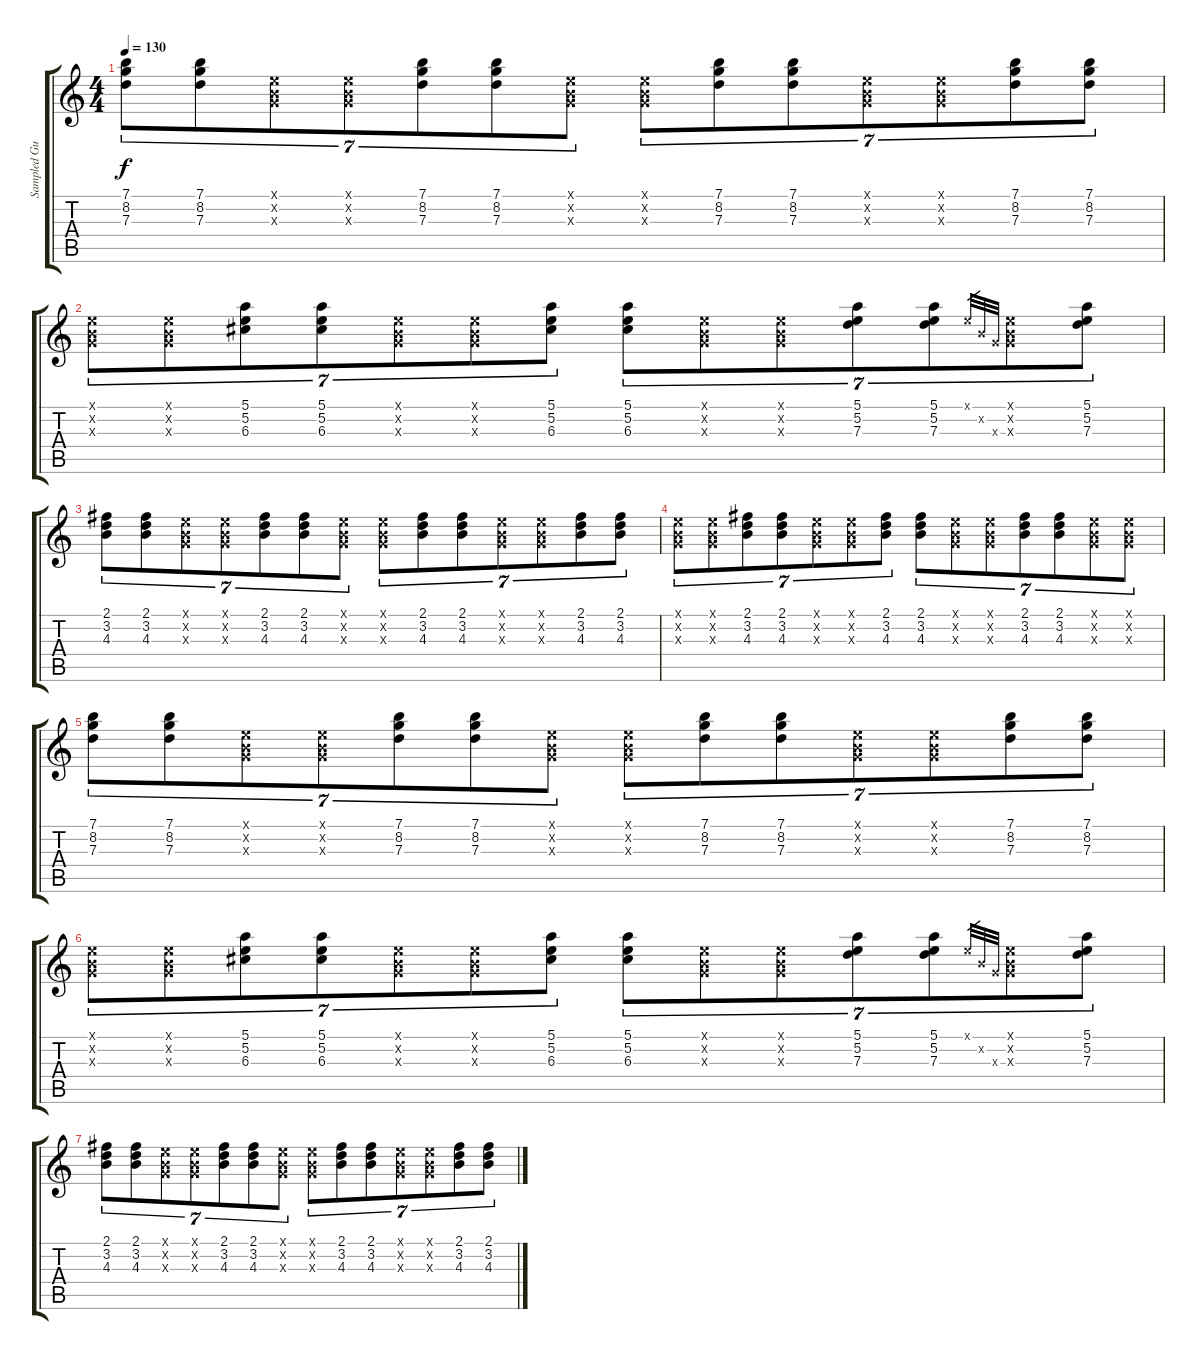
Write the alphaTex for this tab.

\track ("Sampled Guitar" "Sampled Gu") {instrument acousticguitarnylon}
\staff {score tabs}
\tuning (E4 B3 G3 D3 A2 E2) {hide}
\ts (4 4)
\tempo 130
\clef g2
\ks c
(7.1 8.2 7.3).8{tu (7 4) dy f} (7.1 8.2 7.3).8{tu (7 4)} (0.1{x} 0.2{x} 0.3{x}).8{tu (7 4)} (0.1{x} 0.2{x} 0.3{x}).8{tu (7 4)} (7.1 8.2 7.3).8{tu (7 4)} (7.1 8.2 7.3).8{tu (7 4)} (0.1{x} 0.2{x} 0.3{x}).8{tu (7 4)} (0.1{x} 0.2{x} 0.3{x}).8{tu (7 4)} (7.1 8.2 7.3).8{tu (7 4)} (7.1 8.2 7.3).8{tu (7 4)} (0.1{x} 0.2{x} 0.3{x}).8{tu (7 4)} (0.1{x} 0.2{x} 0.3{x}).8{tu (7 4)} (7.1 8.2 7.3).8{tu (7 4)} (7.1 8.2 7.3).8{tu (7 4)} |
(0.1{x} 0.2{x} 0.3{x}).8{tu (7 4)} (0.1{x} 0.2{x} 0.3{x}).8{tu (7 4)} (5.1 5.2 6.3).8{tu (7 4)} (5.1 5.2 6.3).8{tu (7 4)} (0.1{x} 0.2{x} 0.3{x}).8{tu (7 4)} (0.1{x} 0.2{x} 0.3{x}).8{tu (7 4)} (5.1 5.2 6.3).8{tu (7 4)} (5.1 5.2 6.3).8{tu (7 4)} (0.1{x} 0.2{x} 0.3{x}).8{tu (7 4)} (0.1{x} 0.2{x} 0.3{x}).8{tu (7 4)} (5.1 5.2 7.3).8{tu (7 4)} (5.1 5.2 7.3).8{tu (7 4)} 0.1{x}.32{gr} 0.2{x}.32{gr} 0.3{x}.32{gr} (0.1{x} 0.2{x} 0.3{x}).8{tu (7 4)} (5.1 5.2 7.3).8{tu (7 4)} |
(2.1 3.2 4.3).8{tu (7 4)} (2.1 3.2 4.3).8{tu (7 4)} (0.1{x} 0.2{x} 0.3{x}).8{tu (7 4)} (0.1{x} 0.2{x} 0.3{x}).8{tu (7 4)} (2.1 3.2 4.3).8{tu (7 4)} (2.1 3.2 4.3).8{tu (7 4)} (0.1{x} 0.2{x} 0.3{x}).8{tu (7 4)} (0.1{x} 0.2{x} 0.3{x}).8{tu (7 4)} (2.1 3.2 4.3).8{tu (7 4)} (2.1 3.2 4.3).8{tu (7 4)} (0.1{x} 0.2{x} 0.3{x}).8{tu (7 4)} (0.1{x} 0.2{x} 0.3{x}).8{tu (7 4)} (2.1 3.2 4.3).8{tu (7 4)} (2.1 3.2 4.3).8{tu (7 4)} |
(0.1{x} 0.2{x} 0.3{x}).8{tu (7 4)} (0.1{x} 0.2{x} 0.3{x}).8{tu (7 4)} (2.1 3.2 4.3).8{tu (7 4)} (2.1 3.2 4.3).8{tu (7 4)} (0.1{x} 0.2{x} 0.3{x}).8{tu (7 4)} (0.1{x} 0.2{x} 0.3{x}).8{tu (7 4)} (2.1 3.2 4.3).8{tu (7 4)} (2.1 3.2 4.3).8{tu (7 4)} (0.1{x} 0.2{x} 0.3{x}).8{tu (7 4)} (0.1{x} 0.2{x} 0.3{x}).8{tu (7 4)} (2.1 3.2 4.3).8{tu (7 4)} (2.1 3.2 4.3).8{tu (7 4)} (0.1{x} 0.2{x} 0.3{x}).8{tu (7 4)} (0.1{x} 0.2{x} 0.3{x}).8{tu (7 4)} |
(7.1 8.2 7.3).8{tu (7 4)} (7.1 8.2 7.3).8{tu (7 4)} (0.1{x} 0.2{x} 0.3{x}).8{tu (7 4)} (0.1{x} 0.2{x} 0.3{x}).8{tu (7 4)} (7.1 8.2 7.3).8{tu (7 4)} (7.1 8.2 7.3).8{tu (7 4)} (0.1{x} 0.2{x} 0.3{x}).8{tu (7 4)} (0.1{x} 0.2{x} 0.3{x}).8{tu (7 4)} (7.1 8.2 7.3).8{tu (7 4)} (7.1 8.2 7.3).8{tu (7 4)} (0.1{x} 0.2{x} 0.3{x}).8{tu (7 4)} (0.1{x} 0.2{x} 0.3{x}).8{tu (7 4)} (7.1 8.2 7.3).8{tu (7 4)} (7.1 8.2 7.3).8{tu (7 4)} |
(0.1{x} 0.2{x} 0.3{x}).8{tu (7 4)} (0.1{x} 0.2{x} 0.3{x}).8{tu (7 4)} (5.1 5.2 6.3).8{tu (7 4)} (5.1 5.2 6.3).8{tu (7 4)} (0.1{x} 0.2{x} 0.3{x}).8{tu (7 4)} (0.1{x} 0.2{x} 0.3{x}).8{tu (7 4)} (5.1 5.2 6.3).8{tu (7 4)} (5.1 5.2 6.3).8{tu (7 4)} (0.1{x} 0.2{x} 0.3{x}).8{tu (7 4)} (0.1{x} 0.2{x} 0.3{x}).8{tu (7 4)} (5.1 5.2 7.3).8{tu (7 4)} (5.1 5.2 7.3).8{tu (7 4)} 0.1{x}.32{gr} 0.2{x}.32{gr} 0.3{x}.32{gr} (0.1{x} 0.2{x} 0.3{x}).8{tu (7 4)} (5.1 5.2 7.3).8{tu (7 4)} |
(2.1 3.2 4.3).8{tu (7 4)} (2.1 3.2 4.3).8{tu (7 4)} (0.1{x} 0.2{x} 0.3{x}).8{tu (7 4)} (0.1{x} 0.2{x} 0.3{x}).8{tu (7 4)} (2.1 3.2 4.3).8{tu (7 4)} (2.1 3.2 4.3).8{tu (7 4)} (0.1{x} 0.2{x} 0.3{x}).8{tu (7 4)} (0.1{x} 0.2{x} 0.3{x}).8{tu (7 4)} (2.1 3.2 4.3).8{tu (7 4)} (2.1 3.2 4.3).8{tu (7 4)} (0.1{x} 0.2{x} 0.3{x}).8{tu (7 4)} (0.1{x} 0.2{x} 0.3{x}).8{tu (7 4)} (2.1 3.2 4.3).8{tu (7 4)} (2.1 3.2 4.3).8{tu (7 4)}
